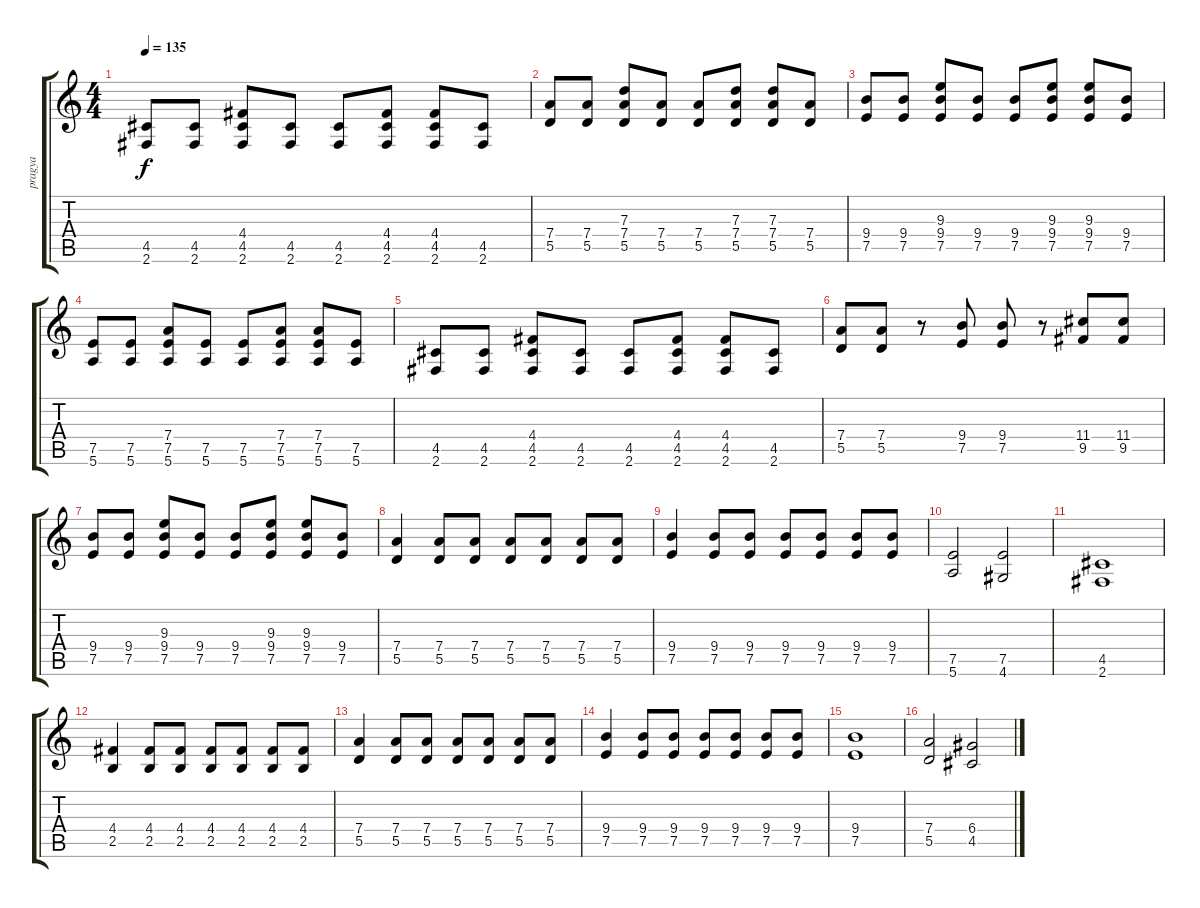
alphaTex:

\track ("pragya" "pragya") {instrument overdrivenguitar}
\staff {score tabs}
\tuning (E4 B3 G3 D3 A2 E2) {hide}
\ts (4 4)
\tempo 135
\clef g2
\ks c
(4.5 2.6).8{dy f} (4.5 2.6).8 (4.4 4.5 2.6).8 (4.5 2.6).8 (4.5 2.6).8 (4.4 4.5 2.6).8 (4.4 4.5 2.6).8 (4.5 2.6).8 |
(7.4 5.5).8 (7.4 5.5).8 (7.3 7.4 5.5).8 (7.4 5.5).8 (7.4 5.5).8 (7.3 7.4 5.5).8 (7.3 7.4 5.5).8 (7.4 5.5).8 |
(9.4 7.5).8 (9.4 7.5).8 (9.3 9.4 7.5).8 (9.4 7.5).8 (9.4 7.5).8 (9.3 9.4 7.5).8 (9.3 9.4 7.5).8 (9.4 7.5).8 |
(7.5 5.6).8 (7.5 5.6).8 (7.4 7.5 5.6).8 (7.5 5.6).8 (7.5 5.6).8 (7.4 7.5 5.6).8 (7.4 7.5 5.6).8 (7.5 5.6).8 |
(4.5 2.6).8 (4.5 2.6).8 (4.4 4.5 2.6).8 (4.5 2.6).8 (4.5 2.6).8 (4.4 4.5 2.6).8 (4.4 4.5 2.6).8 (4.5 2.6).8 |
(7.4 5.5).8 (7.4 5.5).8 r.8 (9.4 7.5).8 (9.4 7.5).8 r.8 (11.4 9.5).8 (11.4 9.5).8 |
(9.4 7.5).8 (9.4 7.5).8 (9.3 9.4 7.5).8 (9.4 7.5).8 (9.4 7.5).8 (9.3 9.4 7.5).8 (9.3 9.4 7.5).8 (9.4 7.5).8 |
(7.4 5.5).4 (7.4 5.5).8 (7.4 5.5).8 (7.4 5.5).8 (7.4 5.5).8 (7.4 5.5).8 (7.4 5.5).8 |
(9.4 7.5).4 (9.4 7.5).8 (9.4 7.5).8 (9.4 7.5).8 (9.4 7.5).8 (9.4 7.5).8 (9.4 7.5).8 |
(7.5 5.6).2 (7.5 4.6).2 |
(4.5 2.6).1 |
(4.4 2.5).4 (4.4 2.5).8 (4.4 2.5).8 (4.4 2.5).8 (4.4 2.5).8 (4.4 2.5).8 (4.4 2.5).8 |
(7.4 5.5).4 (7.4 5.5).8 (7.4 5.5).8 (7.4 5.5).8 (7.4 5.5).8 (7.4 5.5).8 (7.4 5.5).8 |
(9.4 7.5).4 (9.4 7.5).8 (9.4 7.5).8 (9.4 7.5).8 (9.4 7.5).8 (9.4 7.5).8 (9.4 7.5).8 |
(9.4 7.5).1 |
(7.4 5.5).2 (6.4 4.5).2
